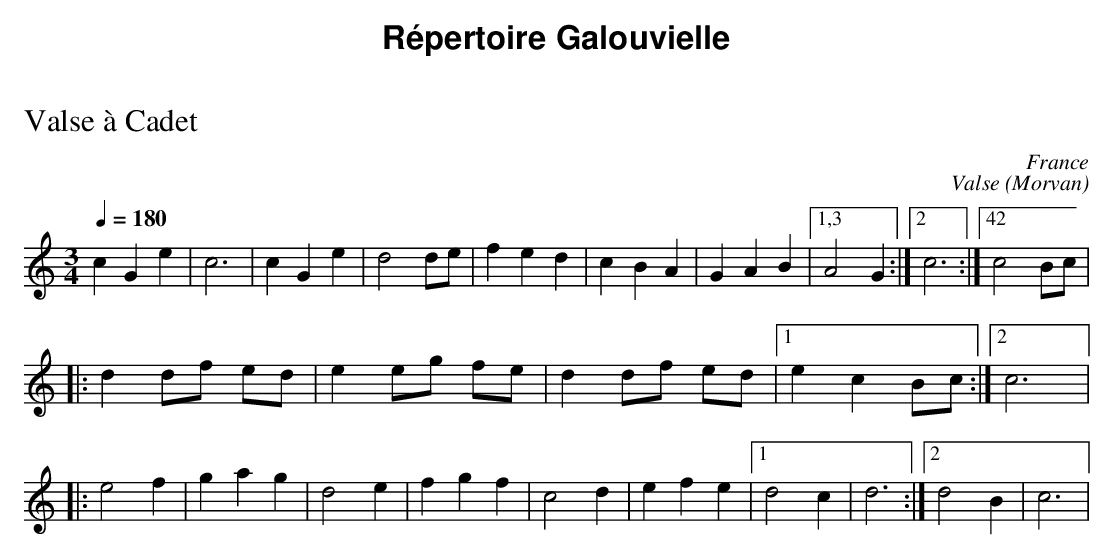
X:1
T:Valse à Cadet
O:France
M:3/4
L:1/4
Q:1/4=180
K:C
cGe|c3|cGe|d2 d/2e/2|fed|cBA|GAB|[1,3 A2 G:|[2 c3:|[42 c2 B/2c/2|
|:d d/2f/2 e/2d/2|e e/2g/2 f/2e/2|d d/2f/2 e/2d/2|1 ec B/2c/2:|2c3|:
e2f|gag|d2e|fgf|c2d|efe|[1 d2c|d3:|[2 d2B|c3|
